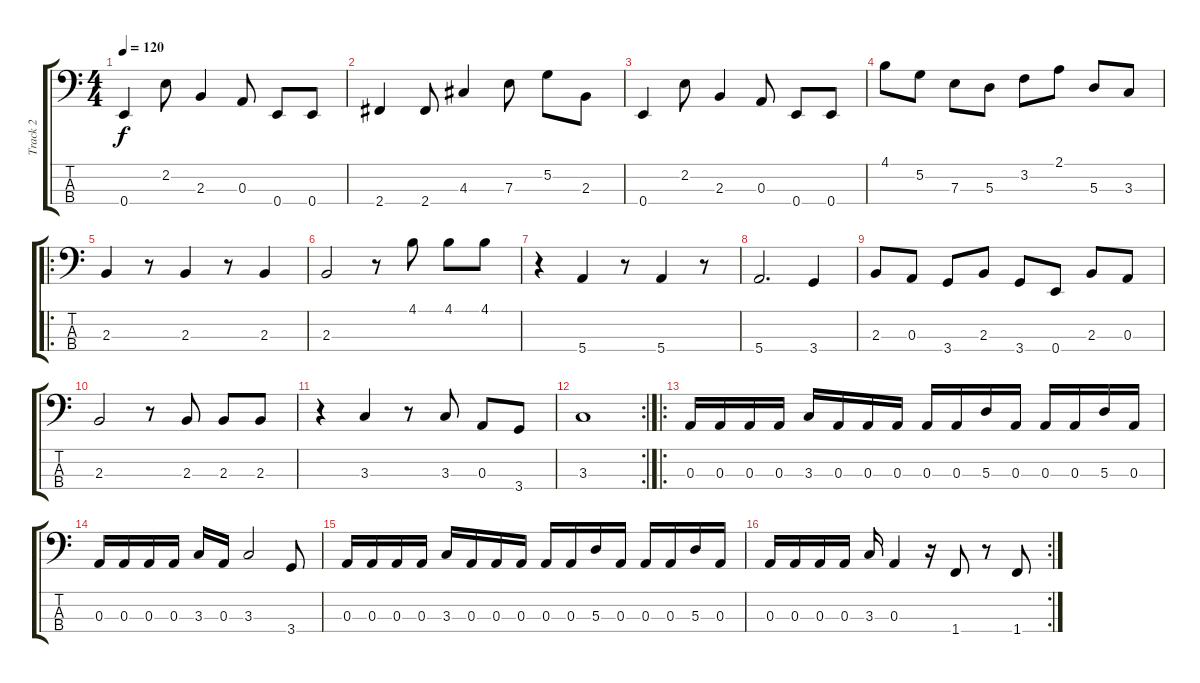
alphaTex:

\track ("Track 2" "Track 2") {instrument electricbassfinger}
\staff {score tabs}
\tuning (G2 D2 A1 E1) {hide}
\ts (4 4)
\tempo 120
\clef f4
\ks c
0.4.4{dy f} 2.2.8 2.3.4 0.3.8 0.4.8 0.4.8 |
2.4.4 2.4.8 4.3.4 7.3.8 5.2.8 2.3.8 |
0.4.4 2.2.8 2.3.4 0.3.8 0.4.8 0.4.8 |
4.1.8 5.2.8 7.3.8 5.3.8 3.2.8 2.1.8 5.3.8 3.3.8 |
\ro
2.3.4 r.8 2.3.4 r.8 2.3.4 |
2.3.2 r.8 4.1.8 4.1.8 4.1.8 |
r.4 5.4.4 r.8 5.4.4 r.8 |
5.4.2{d} 3.4.4 |
2.3.8 0.3.8 3.4.8 2.3.8 3.4.8 0.4.8 2.3.8 0.3.8 |
2.3.2 r.8 2.3.8 2.3.8 2.3.8 |
r.4 3.3.4 r.8 3.3.8 0.3.8 3.4.8 |
\rc 2
3.3.1 |
\ro
0.3.16 0.3.16 0.3.16 0.3.16 3.3.16 0.3.16 0.3.16 0.3.16 0.3.16 0.3.16 5.3.16 0.3.16 0.3.16 0.3.16 5.3.16 0.3.16 |
0.3.16 0.3.16 0.3.16 0.3.16 3.3.16 0.3.16 3.3.2 3.4.8 |
0.3.16 0.3.16 0.3.16 0.3.16 3.3.16 0.3.16 0.3.16 0.3.16 0.3.16 0.3.16 5.3.16 0.3.16 0.3.16 0.3.16 5.3.16 0.3.16 |
\rc 2
0.3.16 0.3.16 0.3.16 0.3.16 3.3.16 0.3.4 r.16 1.4.8 r.8 1.4.8
